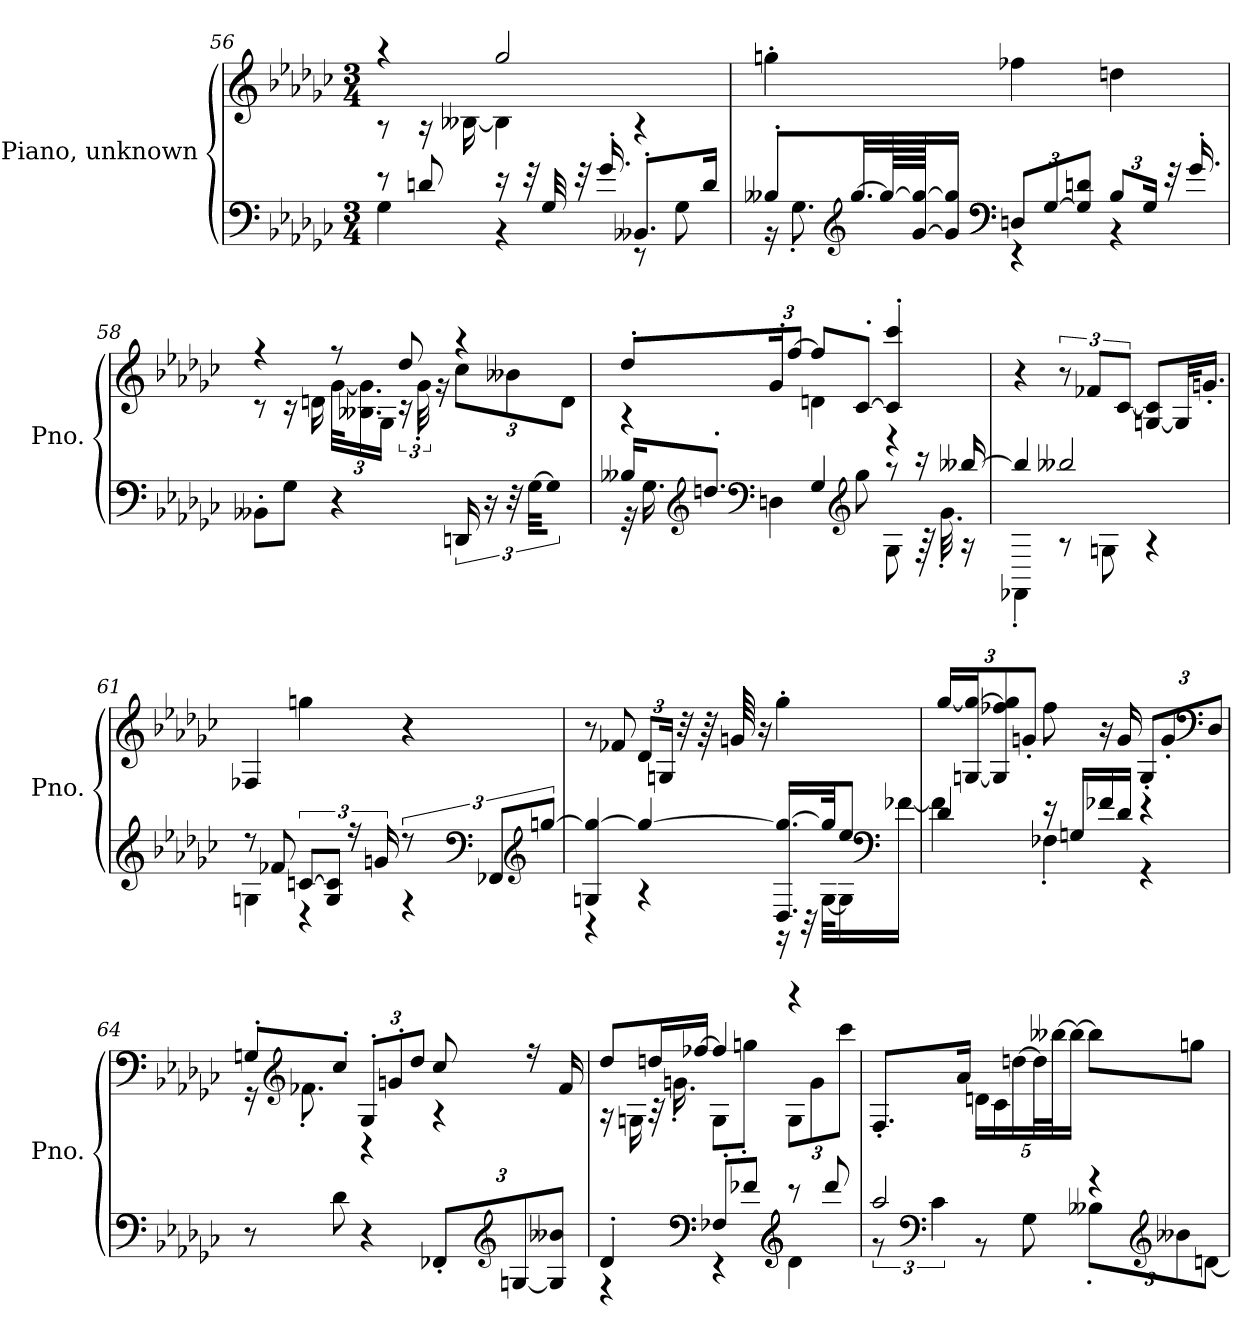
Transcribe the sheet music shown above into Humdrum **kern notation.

**kern	**kern
*part1	*part1
*staff2	*staff1
*I"Piano, unknown	*
*I'Pno.	*
*clefF4	*clefG2
*k[b-e-a-d-g-c-]	*k[b-e-a-d-g-c-]
*M3/4	*M3/4
=56	=56
*^	*^
8r	4G-\	4r	8r
8dn/	.	.	16r
.	.	.	[16B--X\
16r	4r	2gg-/	4B--\]
32r	.	.	.
32G-/	.	.	.
32r	.	.	.
16.g-'/	.	.	.
8.BB--X'/L	8r	.	4r
.	8G-\	.	.
16d/Jk	.	.	.
*	*	*v	*v
!!LO:LB:g=z
=57	=57	=57
8B--X'/L	16r	4ggn'\
.	8.G-'\	.
*clefG2	*	*
[32.gg-/LL	.	.
128gg-/LL_	.	.
[128g-/ 128gg-/_JJJ	.	.
16g-/] 16gg-/]JJ	.	.
*clefF4	*	*
*Xbrackettup	*	*
12Dn/L	4r	4ff-X\
[12G-/	.	.
12G-/] 12dn/J	.	.
12B--/L	4r	4ddn\
24G-/Jk	.	.
32r	.	.
16.g-'/	.	.
*v	*v	*
=58	=58
*	*^
8BB--X'\L	4r	8r
8G-\J	.	16r
.	.	16dn\
*	*	*Xbrackettup
4r	8r	[48g-\KLL
.	.	24.B--X\ 24.g-\]
.	.	24G-\JJ
*	*	*brackettup
.	8dd-/	24r
.	.	48g-'\
.	.	16r
*brackettup	*	*Xbrackettup
24DDn/	4r	12cc-\L
24r	.	.
48r	.	12b--X\
[48G-\KKL	.	.
8G-\J]	.	.
.	.	12d\J
!!LO:LB:g=z	!!
=59	=59	=59
*^	*	*
16B--X/KL	32r	8dd-'/L	4r
.	16.G-\	.	.
*clefG2	*	*	*
8.ddn'/J	.	.	.
*clefF4	*	*	*
.	4Dn\	24g-'/K	.
.	.	[12ff/J	.
4G-/	.	8ff/L]	4dn\
*clefG2	*	*	*
.	8gg-\	[8c-'/J	.
8r	8G-\	4c-/]' 4ccc-/'	4r
16r	64r	.	.
.	32.g-'\	.	.
[16bb--X/	16r	.	.
*	*	*v	*v
=60	=60	=60
4bb--/]	4FF-X'\	4r
*	*	*brackettup
2bb--X/	8r	12r
.	.	12f-X/L
.	8Gn\	.
.	.	[12c-/J
.	4r	[8Gn/ 8c-/]L
.	.	32G/KL]
.	.	16.gn'/JJ
!!LO:LB:g=z
=61	=61	=61
8r	4Gn\	4F-X/
8f-X/	.	.
[12cn/L	4r	4ggn\
12G/ 12c/]J	.	.
24r	.	.
24gn/	.	.
12r	4r	4r
*clefF4	*	*
12FF-X/L	.	.
*clefG2	*	*
[12ggn/J	.	.
=62	=62	=62
4Gn/ 4gg/_	4r	8r
.	.	8f-X/
*	*	*Xbrackettup
4gg/_	4r	12d-/L
.	.	24Gn/Jk
.	.	32r
.	.	64r
.	.	64gn/
.	.	16r
16.D-/ 16.gg/_LL	16r	4gg-'\
.	32r	.
32gg/JK]	[32G\KLL	.
8ee-/J	16G\]	.
*clefF4	*	*
.	[16f-X\JJ	.
!!LO:LB:g=z
=63	=63	=63
4d-/	4f-\]	[24gg-/LL
.	.	[24Gn/ 24gg-/_J
.	.	12G/] 12ff-X/ 12gg-/]
.	.	12gn'/J
16r	4F-X'\	8ff-\
16Gn/LL	.	.
16f-X/	.	16r
16d-/JJ	.	16g/
4r	4r	12G'/L
.	.	12g'/
*	*	*clefF4
.	.	12D-/J
*v	*v	*
=64	=64
*	*^
8r	8Gn'/L	16r
*	*clefG2	*
.	.	8.f-X'\
8d-\	8cc-'/J	.
4r	12G'/L	4r
.	12gn'/	.
.	12dd-/J	.
*Xbrackettup	*	*
12FF-X'/L	8cc-/	4r
*clefG2	*	*
[12Gn/	.	.
.	16r	.
12G/] 12b--X/J	.	.
.	16f-/	.
!!LO:LB:g=z	!!
=65	=65	=65
*^	*	*
4d-'/	4r	8dd-/L	16r
.	.	.	16Gn\
.	.	16ddn/L	32r
.	.	.	16.gn'\
.	.	[16ff-X/JJ	.
*clefF4	*	*	*
8F-X'/L	4r	4ff-/]	8G\L
8f-X/J	.	.	8ggn'\J
*clefG2	*	*	*
8r	4d-\	4r	12G\L
.	.	.	12g\
8ddd-/	.	.	.
.	.	.	12ccc-\J
*	*	*v	*v
=66	=66	=66
*	*brackettup	*
2aa-/	12r	8.F'/L
*clefF4	*	*
.	6c-\	.
.	.	16a-/Jk
.	8r	20dn\LL
.	.	20c-\
.	.	[20ddn\
.	8G-\	.
.	.	40dd\L]
.	.	[40bb--X\J
.	.	20bb--\JJ_
*	*Xbrackettup	*
4r	12B--X'\L	8bb--\L]
*clefG2	*	*
.	12b--X\	.
.	.	8ggn\J
.	[12dn\J	.
*v	*v	*
=	=
*-	*-
